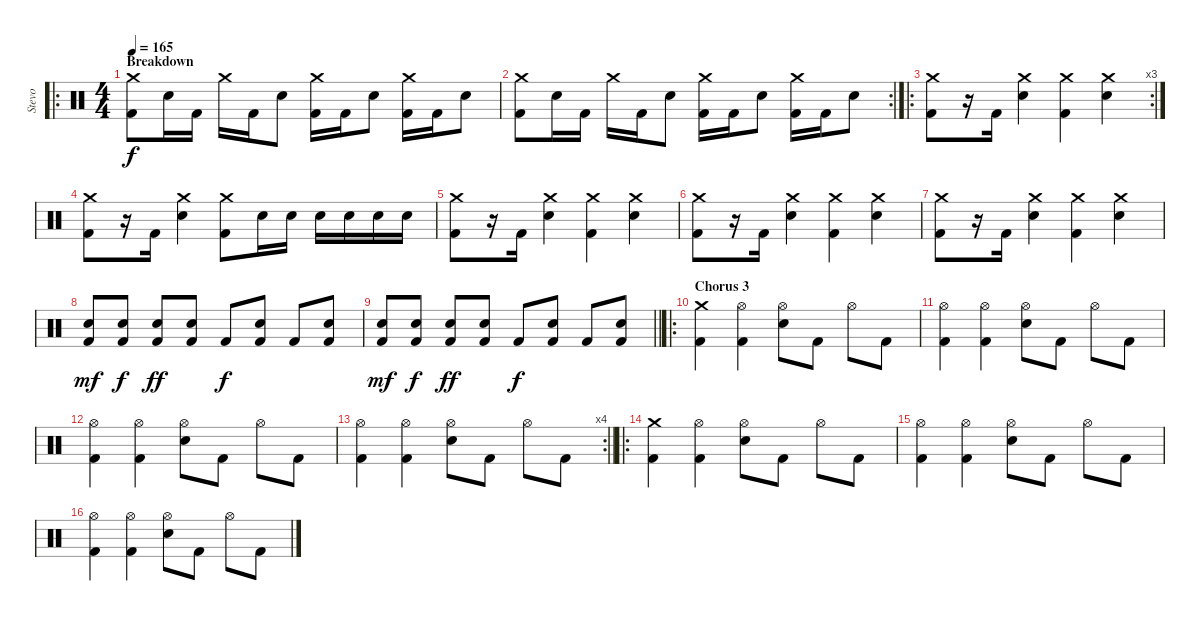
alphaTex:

\track ("Stevo" "Stevo") {instrument percussion}
\staff {score}
\articulation defaults
\ro
\ts (4 4)
\section ("" "Breakdown")
\tempo 165
\clef neutral
\ks c
("Crash medium (hit)" "Kick (hit) 2").8{dy f} "Electric Snare (hit)".16 "Kick (hit) 2".16 "Crash medium (hit)".16 "Kick (hit) 2".16 "Electric Snare (hit)".8 ("Crash medium (hit)" "Kick (hit) 2").16 "Kick (hit) 2".16 "Electric Snare (hit)".8 ("Crash medium (hit)" "Kick (hit) 2").16 "Kick (hit) 2".16 "Electric Snare (hit)".8 |
\rc 2
("Crash medium (hit)" "Kick (hit) 2").8 "Electric Snare (hit)".16 "Kick (hit) 2".16 "Crash medium (hit)".16 "Kick (hit) 2".16 "Electric Snare (hit)".8 ("Crash medium (hit)" "Kick (hit) 2").16 "Kick (hit) 2".16 "Electric Snare (hit)".8 ("Crash medium (hit)" "Kick (hit) 2").16 "Kick (hit) 2".16 "Electric Snare (hit)".8 |
\ro
\rc 3
("Crash medium (hit)" "Kick (hit) 2").8 r.16 "Kick (hit) 2".16 ("Crash medium (hit)" "Electric Snare (hit)").4 ("Crash medium (hit)" "Kick (hit) 2").4 ("Crash medium (hit)" "Electric Snare (hit)").4 |
("Crash medium (hit)" "Kick (hit) 2").8 r.16 "Kick (hit) 2".16 ("Crash medium (hit)" "Electric Snare (hit)").4 ("Crash medium (hit)" "Kick (hit) 2").8 "Electric Snare (hit)".16 "Electric Snare (hit)".16 "Electric Snare (hit)".16 "Electric Snare (hit)".16 "Electric Snare (hit)".16 "Electric Snare (hit)".16 |
("Crash medium (hit)" "Kick (hit) 2").8 r.16 "Kick (hit) 2".16 ("Crash medium (hit)" "Electric Snare (hit)").4 ("Crash medium (hit)" "Kick (hit) 2").4 ("Crash medium (hit)" "Electric Snare (hit)").4 |
("Crash medium (hit)" "Kick (hit) 2").8 r.16 "Kick (hit) 2".16 ("Crash medium (hit)" "Electric Snare (hit)").4 ("Crash medium (hit)" "Kick (hit) 2").4 ("Crash medium (hit)" "Electric Snare (hit)").4 |
("Crash medium (hit)" "Kick (hit) 2").8 r.16 "Kick (hit) 2".16 ("Crash medium (hit)" "Electric Snare (hit)").4 ("Crash medium (hit)" "Kick (hit) 2").4 ("Crash medium (hit)" "Electric Snare (hit)").4 |
("Electric Snare (hit)" "Kick (hit) 2").8{dy mf} ("Electric Snare (hit)" "Kick (hit) 2").8{dy f} ("Electric Snare (hit)" "Kick (hit) 2").8{dy ff} ("Electric Snare (hit)" "Kick (hit) 2").8 "Kick (hit) 2".8{dy f} ("Electric Snare (hit)" "Kick (hit) 2").8 "Kick (hit) 2".8 ("Electric Snare (hit)" "Kick (hit) 2").8 |
\barLineRight lightlight
("Electric Snare (hit)" "Kick (hit) 2").8{dy mf} ("Electric Snare (hit)" "Kick (hit) 2").8{dy f} ("Electric Snare (hit)" "Kick (hit) 2").8{dy ff} ("Electric Snare (hit)" "Kick (hit) 2").8 "Kick (hit) 2".8{dy f} ("Electric Snare (hit)" "Kick (hit) 2").8 "Kick (hit) 2".8 ("Electric Snare (hit)" "Kick (hit) 2").8 |
\ro
\section ("" "Chorus 3")
("Crash medium (hit)" "Kick (hit) 2").4 ("Hi-Hat (open)" "Kick (hit) 2").4 ("Electric Snare (hit)" "Hi-Hat (open)").8 "Kick (hit) 2".8 "Hi-Hat (open)".8 "Kick (hit) 2".8 |
("Hi-Hat (open)" "Kick (hit) 2").4 ("Hi-Hat (open)" "Kick (hit) 2").4 ("Electric Snare (hit)" "Hi-Hat (open)").8 "Kick (hit) 2".8 "Hi-Hat (open)".8 "Kick (hit) 2".8 |
("Hi-Hat (open)" "Kick (hit) 2").4 ("Hi-Hat (open)" "Kick (hit) 2").4 ("Electric Snare (hit)" "Hi-Hat (open)").8 "Kick (hit) 2".8 "Hi-Hat (open)".8 "Kick (hit) 2".8 |
\rc 4
\barLineRight lightlight
("Hi-Hat (open)" "Kick (hit) 2").4 ("Hi-Hat (open)" "Kick (hit) 2").4 ("Electric Snare (hit)" "Hi-Hat (open)").8 "Kick (hit) 2".8 "Hi-Hat (open)".8 "Kick (hit) 2".8 |
\ro
("Crash medium (hit)" "Kick (hit) 2").4 ("Hi-Hat (open)" "Kick (hit) 2").4 ("Electric Snare (hit)" "Hi-Hat (open)").8 "Kick (hit) 2".8 "Hi-Hat (open)".8 "Kick (hit) 2".8 |
("Hi-Hat (open)" "Kick (hit) 2").4 ("Hi-Hat (open)" "Kick (hit) 2").4 ("Electric Snare (hit)" "Hi-Hat (open)").8 "Kick (hit) 2".8 "Hi-Hat (open)".8 "Kick (hit) 2".8 |
("Hi-Hat (open)" "Kick (hit) 2").4 ("Hi-Hat (open)" "Kick (hit) 2").4 ("Electric Snare (hit)" "Hi-Hat (open)").8 "Kick (hit) 2".8 "Hi-Hat (open)".8 "Kick (hit) 2".8
